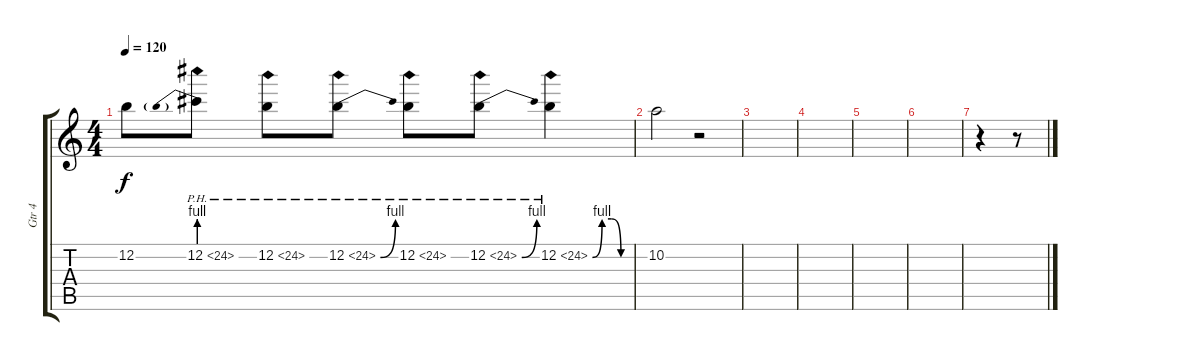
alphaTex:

\track ("Gtr 4" "Gtr 4") {instrument distortionguitar}
\staff {score tabs}
\tuning (E4 B3 G3 D3 A2 E2) {hide}
\ts (4 4)
\tempo 120
\clef g2
\ks c
12.2{t}.8{dy f} 12.2{be (prebend 0 4 60 4) ph 12}.8 12.2{ph 12}.8 12.2{be (bend 0 0 60 4) ph 12}.8 12.2{ph 12}.8 12.2{be (bend 0 0 60 4) ph 12}.8 12.2{be (custom 0 0 15 4 30 4 45 0 60 0) ph 12}.4 |
10.2.2 r.2 |
|
|
|
|
r.4 r.8
